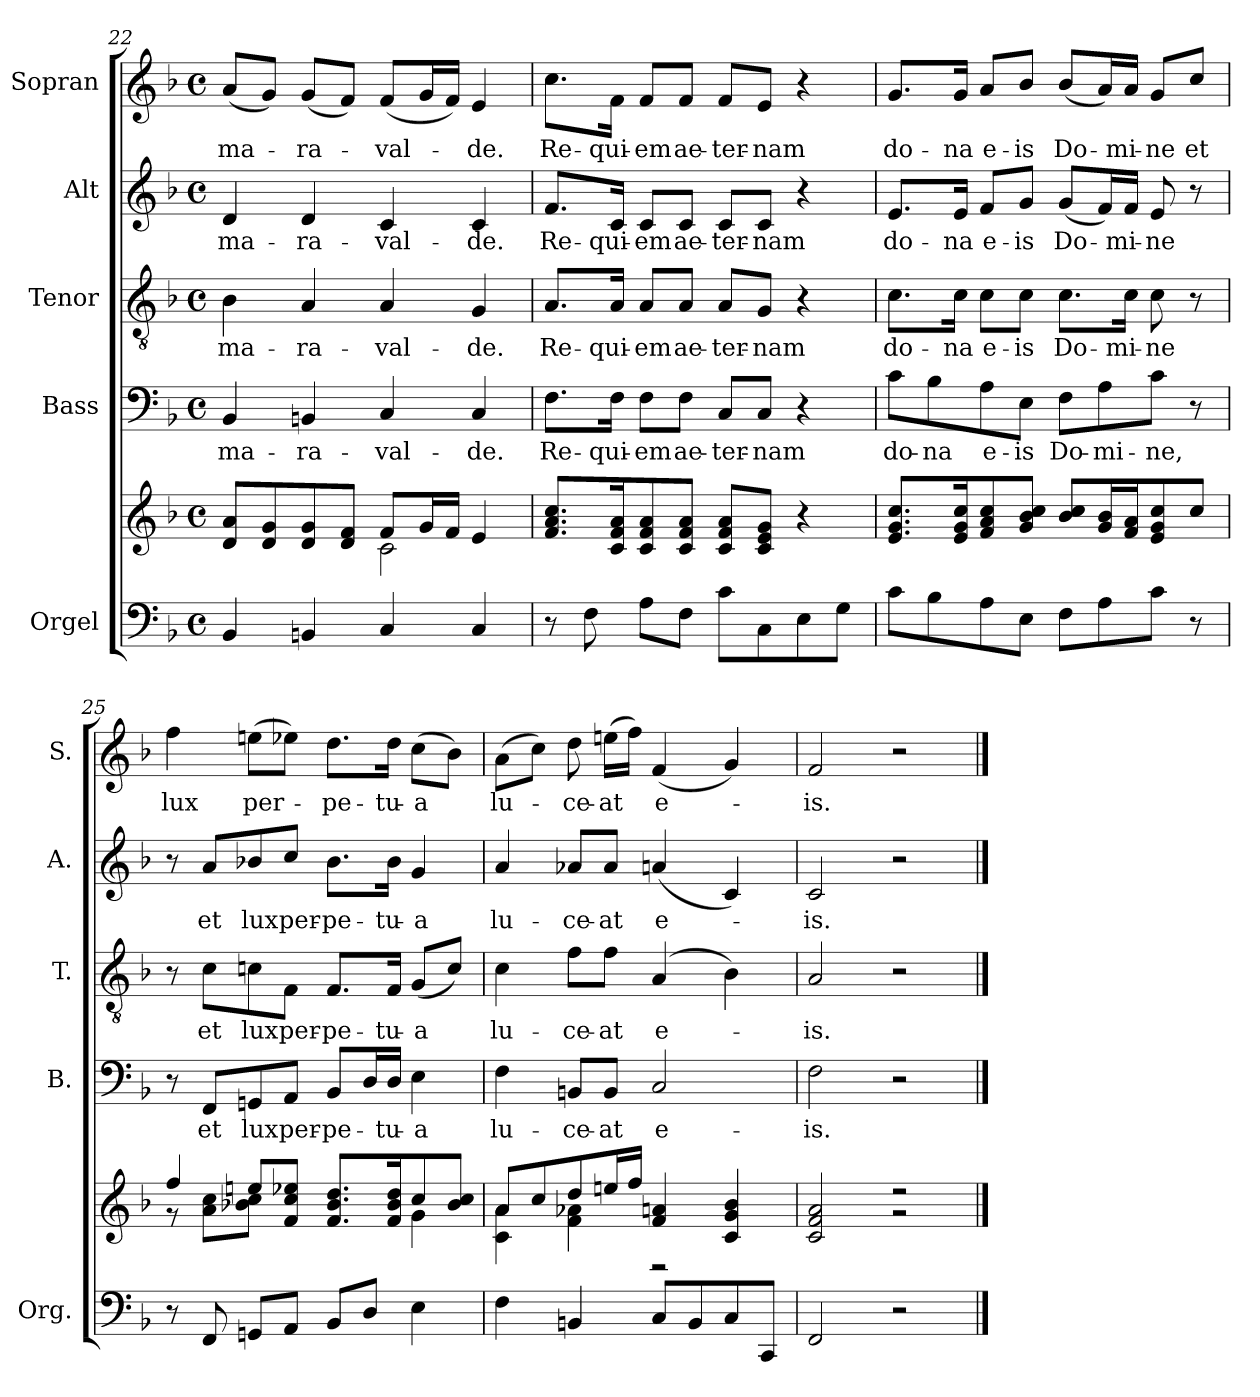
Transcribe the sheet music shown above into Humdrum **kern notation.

**kern	**kern	**kern	**text	**kern	**text	**kern	**text	**kern	**text
*part5	*part5	*part4	*part4	*part3	*part3	*part2	*part2	*part1	*part1
*staff6	*staff5	*staff4	*staff4	*staff3	*staff3	*staff2	*staff2	*staff1	*staff1
*I"Orgel	*	*I"Bass	*	*I"Tenor	*	*I"Alt	*	*I"Sopran	*
*I'Org.	*	*I'B.	*	*I'T.	*	*I'A.	*	*I'S.	*
*clefF4	*clefG2	*clefF4	*	*clefGv2	*	*clefG2	*	*clefG2	*
*	*	*	*	*ITrd7c12	*	*	*	*	*
*k[b-]	*k[b-]	*k[b-]	*	*k[b-]	*	*k[b-]	*	*k[b-]	*
*F:	*F:	*F:	*	*F:	*	*F:	*	*F:	*
*M4/4	*M4/4	*M4/4	*	*M4/4	*	*M4/4	*	*M4/4	*
*met(c)	*met(c)	*met(c)	*	*met(c)	*	*met(c)	*	*met(c)	*
=22	=22	=22	=22	=22	=22	=22	=22	=22	=22
*	*^	*	*	*	*	*	*	*	*
!	!	!	!	!LO:LY:b	!	!LO:LY:b	!	!LO:LY:b	!	!LO:LY:b
4BB-/	8d/ 8a/L	2ryy	4BB-/	-ma-	4BB-\	-ma-	4d/	-ma-	(<8a/L	-ma-
.	8d/ 8g/	.	.	.	.	.	.	.	8g/J)	.
!	!	!	!	!LO:LY:b	!	!LO:LY:b	!	!LO:LY:b	!	!LO:LY:b
4BBn/	8d/ 8g/	.	4BBn/	-ra-	4AA/	-ra-	4d/	-ra-	(<8g/L	-ra-
.	8d/ 8f/J	.	.	.	.	.	.	.	8f/J)	.
!	!	!	!	!LO:LY:b	!	!LO:LY:b	!	!LO:LY:b	!	!LO:LY:b
4C/	8f/L	2c\	4C/	-val-	4AA/	-val-	4c/	-val-	(<8f/L	-val-
.	16g/L	.	.	.	.	.	.	.	16g/L	.
.	16f/JJ	.	.	.	.	.	.	.	16f/JJ)	.
!	!	!	!	!LO:LY:b	!	!LO:LY:b	!	!LO:LY:b	!	!LO:LY:b
4C/	4e/	.	4C/	-de.	4GG/	-de.	4c/	-de.	4e/	-de.
*	*v	*v	*	*	*	*	*	*	*	*
=23	=23	=23	=23	=23	=23	=23	=23	=23	=23
!	!	!	!LO:LY:b	!	!LO:LY:b	!	!LO:LY:b	!	!LO:LY:b
8r	8.f/ 8.a/ 8.cc/L	8.F\L	Re-	8.AA/L	Re-	8.f/L	Re-	8.cc\L	Re-
8F\	.	.	.	.	.	.	.	.	.
!	!	!	!LO:LY:b	!	!LO:LY:b	!	!LO:LY:b	!	!LO:LY:b
.	16c/ 16f/ 16a/K	16F\Jk	-qui-	16AA/Jk	-qui-	16c/Jk	-qui-	16f\Jk	-qui-
!	!	!	!LO:LY:b	!	!LO:LY:b	!	!LO:LY:b	!	!LO:LY:b
8A\L	8c/ 8f/ 8a/	8F\L	-em	8AA/L	-em	8c/L	-em	8f/L	-em
!	!	!	!LO:LY:b	!	!LO:LY:b	!	!LO:LY:b	!	!LO:LY:b
8F\J	8c/ 8f/ 8a/J	8F\J	ae-	8AA/J	ae-	8c/J	ae-	8f/J	ae-
!	!	!	!LO:LY:b	!	!LO:LY:b	!	!LO:LY:b	!	!LO:LY:b
8c\L	8c/ 8f/ 8a/L	8C/L	-ter-	8AA/L	-ter-	8c/L	-ter-	8f/L	-ter-
!	!	!	!LO:LY:b	!	!LO:LY:b	!	!LO:LY:b	!	!LO:LY:b
8C\	8c/ 8e/ 8g/J	8C/J	-nam	8GG/J	-nam	8c/J	-nam	8e/J	-nam
8E\	4r	4r	.	4r	.	4r	.	4r	.
8G\J	.	.	.	.	.	.	.	.	.
!!LO:LB:g=z
=24	=24	=24	=24	=24	=24	=24	=24	=24	=24
!	!	!	!LO:LY:b	!	!LO:LY:b	!	!LO:LY:b	!	!LO:LY:b
8c\L	8.e/ 8.g/ 8.cc/L	8c\L	do-	8.C\L	do-	8.e/L	do-	8.g/L	do-
!	!	!	!LO:LY:b	!	!	!	!	!	!
8B-\	.	8B-\	-na	.	.	.	.	.	.
!	!	!	!	!	!LO:LY:b	!	!LO:LY:b	!	!LO:LY:b
.	16e/ 16g/ 16cc/K	.	.	16C\Jk	-na	16e/Jk	-na	16g/Jk	-na
!	!	!	!LO:LY:b	!	!LO:LY:b	!	!LO:LY:b	!	!LO:LY:b
8A\	8f/ 8a/ 8cc/	8A\	e-	8C\L	e-	8f/L	e-	8a/L	e-
!	!	!	!LO:LY:b	!	!LO:LY:b	!	!LO:LY:b	!	!LO:LY:b
8E\J	8g/ 8b-/ 8cc/J	8E\J	-is	8C\J	-is	8g/J	-is	8b-/J	-is
!	!	!	!LO:LY:b	!	!LO:LY:b	!	!LO:LY:b	!	!LO:LY:b
8F\L	8b-/ 8cc/L	8F\L	Do-	8.C\L	Do-	(<8g/L	Do-	(<8b-/L	Do-
!	!	!	!LO:LY:b	!	!	!	!	!	!
8A\	16g/ 16b-/L	8A\	mi-	.	.	16f/L)	.	16a/L)	.
!	!	!	!	!	!LO:LY:b	!	!LO:LY:b	!	!LO:LY:b
.	16f/ 16a/J	.	.	16C\Jk	-mi-	16f/JJ	-mi-	16a/JJ	-mi-
!	!	!	!LO:LY:b	!	!LO:LY:b	!	!LO:LY:b	!	!LO:LY:b
8c\J	8e/ 8g/ 8cc/	8c\J	-ne,	8C\	-ne	8e/	-ne	8g/L	-ne
!	!	!	!	!	!	!	!	!	!LO:LY:b
8r	8cc/J	8r	.	8r	.	8r	.	8cc/J	et
=25	=25	=25	=25	=25	=25	=25	=25	=25	=25
*	*^	*	*	*	*	*	*	*	*
!	!	!	!	!	!	!	!	!	!	!LO:LY:b
8r	4ff/	8r	8r	.	8r	.	8r	.	4ff\	lux
!	!	!	!	!LO:LY:b	!	!LO:LY:b	!	!LO:LY:b	!	!
8FF/	.	8a\ 8cc\L	8FF/L	et	8C\L	et	8a/L	et	.	.
!	!	!	!	!LO:LY:b	!	!LO:LY:b	!	!LO:LY:b	!	!LO:LY:b
8GGn/L	8een/L	8b-X\ 8cc\J	8GGn/	lux	8Cn\	lux	8b-X/	lux	(>8een\L	per-
!	!	!	!	!LO:LY:b	!	!LO:LY:b	!	!LO:LY:b	!	!
8AA/J	8f/ 8cc/ 8ee-X/J	4.ryy	8AA/J	per-	8FF\J	per-	8cc/J	per-	8ee-X\J)	.
!	!	!	!	!LO:LY:b	!	!LO:LY:b	!	!LO:LY:b	!	!LO:LY:b
8BB-/L	8.f/ 8.b-/ 8.dd/L	.	8BB-/L	-pe-	8.FF/L	-pe-	8.b-\L	-pe-	8.dd\L	-pe-
8D/J	.	.	16D/L	.	.	.	.	.	.	.
!	!	!	!	!LO:LY:b	!	!LO:LY:b	!	!LO:LY:b	!	!LO:LY:b
.	16f/ 16b-/ 16dd/K	.	16D/JJ	-tu-	16FF/Jk	-tu-	16b-\Jk	-tu-	16dd\Jk	-tu-
!	!	!	!	!LO:LY:b	!	!LO:LY:b	!	!LO:LY:b	!	!LO:LY:b
4E\	8cc/	4g\	4E\	-a	(<8GG/L	-a	4g/	-a	(>8cc\L	-a
.	8b-/ 8cc/J	.	.	.	8C/J)	.	.	.	8b-\J)	.
=26	=26	=26	=26	=26	=26	=26	=26	=26	=26	=26
!	!	!	!	!LO:LY:b	!	!LO:LY:b	!	!LO:LY:b	!	!LO:LY:b
4F\	8a/L	4c\ 4a\	4F\	lu-	4C\	lu-	4a/	lu-	(>8a\L	lu-
.	8cc/	.	.	.	.	.	.	.	8cc\J)	.
!	!	!	!	!LO:LY:b	!	!LO:LY:b	!	!LO:LY:b	!	!LO:LY:b
4BBn/	8dd/	4f\ 4a-X\	8BBn/L	-ce-	8F\L	-ce-	8a-X/L	-ce-	8dd\	-ce-
!	!	!	!	!LO:LY:b	!	!LO:LY:b	!	!LO:LY:b	!	!LO:LY:b
.	16een/L	.	8BB/J	-at	8F\J	-at	8a-/J	-at	(>16een\LL	-at
.	16ff/JJ	.	.	.	.	.	.	.	16ff\JJ)	.
!	!	!	!	!LO:LY:b	!	!LO:LY:b	!	!LO:LY:b	!	!LO:LY:b
8C/L	4f/ 4an/	2r	2C/	e-	(>4AA/	e-	(<4an/	e-	(<4f/	e-
8BB/	.	.	.	.	.	.	.	.	.	.
8C/	4c/ 4g/ 4b-/	.	.	.	4BB-\)	.	4c/)	.	4g/)	.
8CC/J	.	.	.	.	.	.	.	.	.	.
=27	=27	=27	=27	=27	=27	=27	=27	=27	=27	=27
!	!	!	!	!LO:LY:b	!	!LO:LY:b	!	!LO:LY:b	!	!LO:LY:b
2FF/	2c/ 2f/ 2a/	2ryy	2F\	-is.	2AA/	-is.	2c/	-is.	2f/	-is.
2r	2r	2r	2r	.	2r	.	2r	.	2r	.
*	*v	*v	*	*	*	*	*	*	*	*
==	==	==	==	==	==	==	==	==	==
*-	*-	*-	*-	*-	*-	*-	*-	*-	*-
